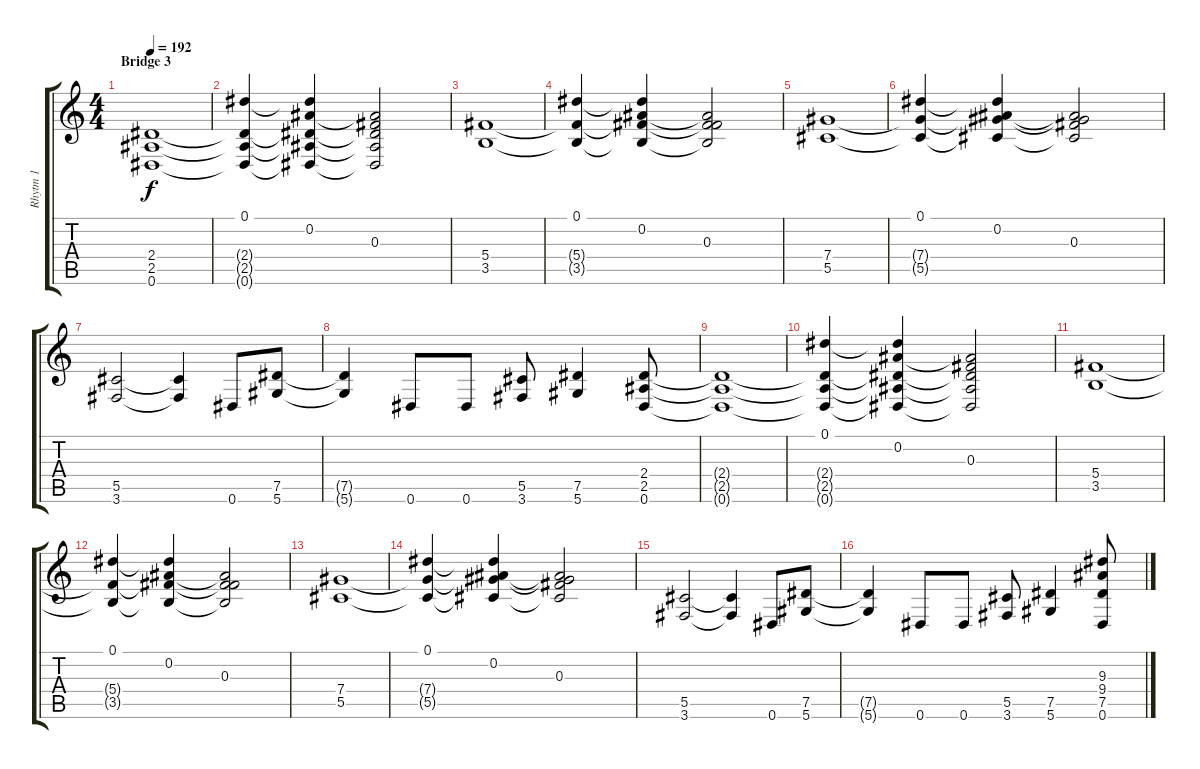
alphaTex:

\track ("Rhytm 1" "Rhytm 1") {instrument distortionguitar}
\staff {score tabs}
\tuning (Eb4 Bb3 Gb3 Db3 Ab2 Eb2) {hide}
\ts (4 4)
\section ("" "Bridge 3")
\tempo 192
\clef g2
\ks c
(2.4{t} 2.5{t} 0.6{t}).1{dy f} |
(0.1 2.4{t} 2.5{t} 0.6{t}).4 (0.1{t} 0.2 2.4{t} 2.5{t} 0.6{t}).4 (0.2{t} 0.3 2.4{t} 2.5{t} 0.6{t}).2 |
(5.4 3.5).1 |
(0.1 5.4{t} 3.5{t}).4 (0.1{t} 0.2 5.4{t} 3.5{t}).4 (0.2{t} 0.3 5.4{t} 3.5{t}).2 |
(7.4 5.5).1 |
(0.1 7.4{t} 5.5{t}).4 (0.1{t} 0.2 7.4{t} 5.5{t}).4 (0.2{t} 0.3 7.4{t} 5.5{t}).2 |
(5.5 3.6).2 (5.5{t} 3.6{t}).4 0.6.8 (7.5 5.6).8 |
(7.5{t} 5.6{t}).4 0.6.8 0.6.8 (5.5 3.6).8 (7.5 5.6).4 (2.4 2.5 0.6).8 |
(2.4{t} 2.5{t} 0.6{t}).1 |
(0.1 2.4{t} 2.5{t} 0.6{t}).4 (0.1{t} 0.2 2.4{t} 2.5{t} 0.6{t}).4 (0.2{t} 0.3 2.4{t} 2.5{t} 0.6{t}).2 |
(5.4 3.5).1 |
(0.1 5.4{t} 3.5{t}).4 (0.1{t} 0.2 5.4{t} 3.5{t}).4 (0.2{t} 0.3 5.4{t} 3.5{t}).2 |
(7.4 5.5).1 |
(0.1 7.4{t} 5.5{t}).4 (0.1{t} 0.2 7.4{t} 5.5{t}).4 (0.2{t} 0.3 7.4{t} 5.5{t}).2 |
(5.5 3.6).2 (5.5{t} 3.6{t}).4 0.6.8 (7.5 5.6).8 |
(7.5{t} 5.6{t}).4 0.6.8 0.6.8 (5.5 3.6).8 (7.5 5.6).4 (9.3 9.4 7.5 0.6).8
